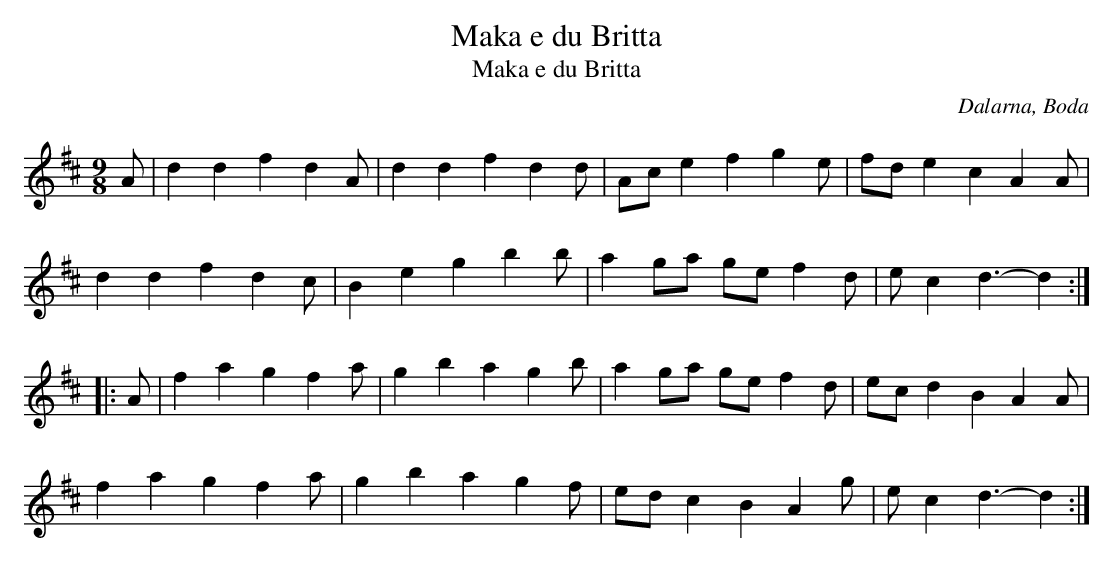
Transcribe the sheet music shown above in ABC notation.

X:1
<<<<<<<
T:Maka e du Britta
O:Dalarna, Boda
=======
T:Maka e du Britta
O:av R j¡s Jonas
>>>>>>>
M:9/8
L:1/4
K:D
A/ | d d f d A/ | d d f d d/ | A/c/ e f g e/ | f/d/ e c A A/ |
d d f d c/ | B e g b b/ | a g/a/ g/e/ f d/ | e/ c d3/- d :|
|: A/ | f a g f a/ | g b a g b/ | a g/a/ g/e/ f d/ | e/c/ d B A A/ |
f a g f a/ | g b a g f/ | e/d/ c B A g/ | e/ c d3/- d :|]
